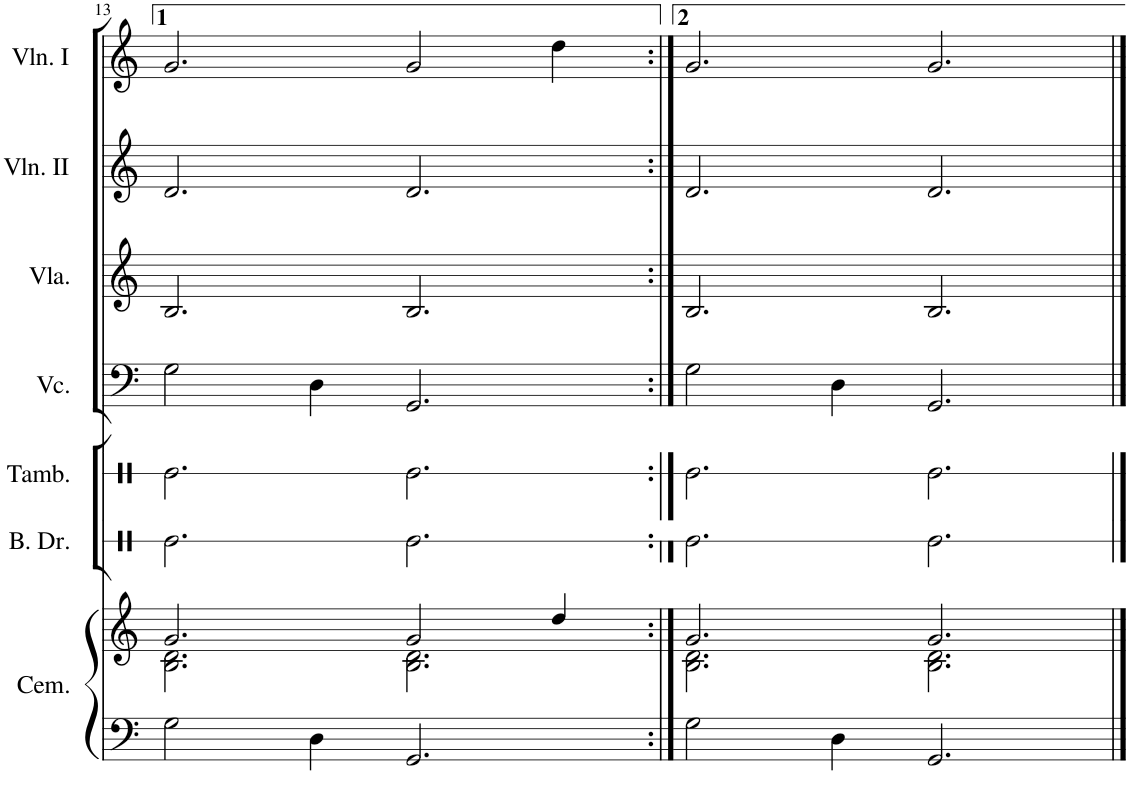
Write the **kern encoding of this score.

**kern	**kern	**kern	**kern	**kern	**kern	**kern	**kern
*part7	*part7	*part6	*part5	*part4	*part3	*part2	*part1
*staff8	*staff7	*staff6	*staff5	*staff4	*staff3	*staff2	*staff1
*I"Cembalo	*	*I"Bass Drum	*I"Tambourine	*I"Violoncello Kontrabass	*I"Viola	*I"Violin II	*I"Violin I
*I'Cem.	*	*I'B. Dr.	*I'Tamb.	*I'Vc.	*I'Vla.	*I'Vln. II	*I'Vln. I
!!LO:PB:g=z
*clefF4	*clefG2	*clefX	*clefX	*clefF4	*clefG2	*clefG2	*clefG2
*k[]	*k[]	*k[]	*k[]	*k[]	*k[]	*k[]	*k[]
*M6/4	*M6/4	*M6/4	*M6/4	*M6/4	*M6/4	*M6/4	*M6/4
=13	=13	=13	=13	=13	=13	=13	=13
*	*^	*	*	*	*	*	*
2G\	2.g/	2.B\ 2.d\	2.Re\	2.Re\	2G\	2.B/	2.d/	2.g/
4D\	.	.	.	.	4D\	.	.	.
2.GG/	2g/	2.B\ 2.d\	2.Re\	2.Re\	2.GG/	2.B/	2.d/	2g/
.	4dd/	.	.	.	.	.	.	4dd\
=14:|!	=14:|!	=14:|!	=14:|!	=14:|!	=14:|!	=14:|!	=14:|!	=14:|!
2G\	2.g/	2.B\ 2.d\	2.Re\	2.Re\	2G\	2.B/	2.d/	2.g/
4D\	.	.	.	.	4D\	.	.	.
2.GG/	2.g/	2.B\ 2.d\	2.Re\	2.Re\	2.GG/	2.B/	2.d/	2.g/
*	*v	*v	*	*	*	*	*	*
==	==	==	==	==	==	==	==
*-	*-	*-	*-	*-	*-	*-	*-
